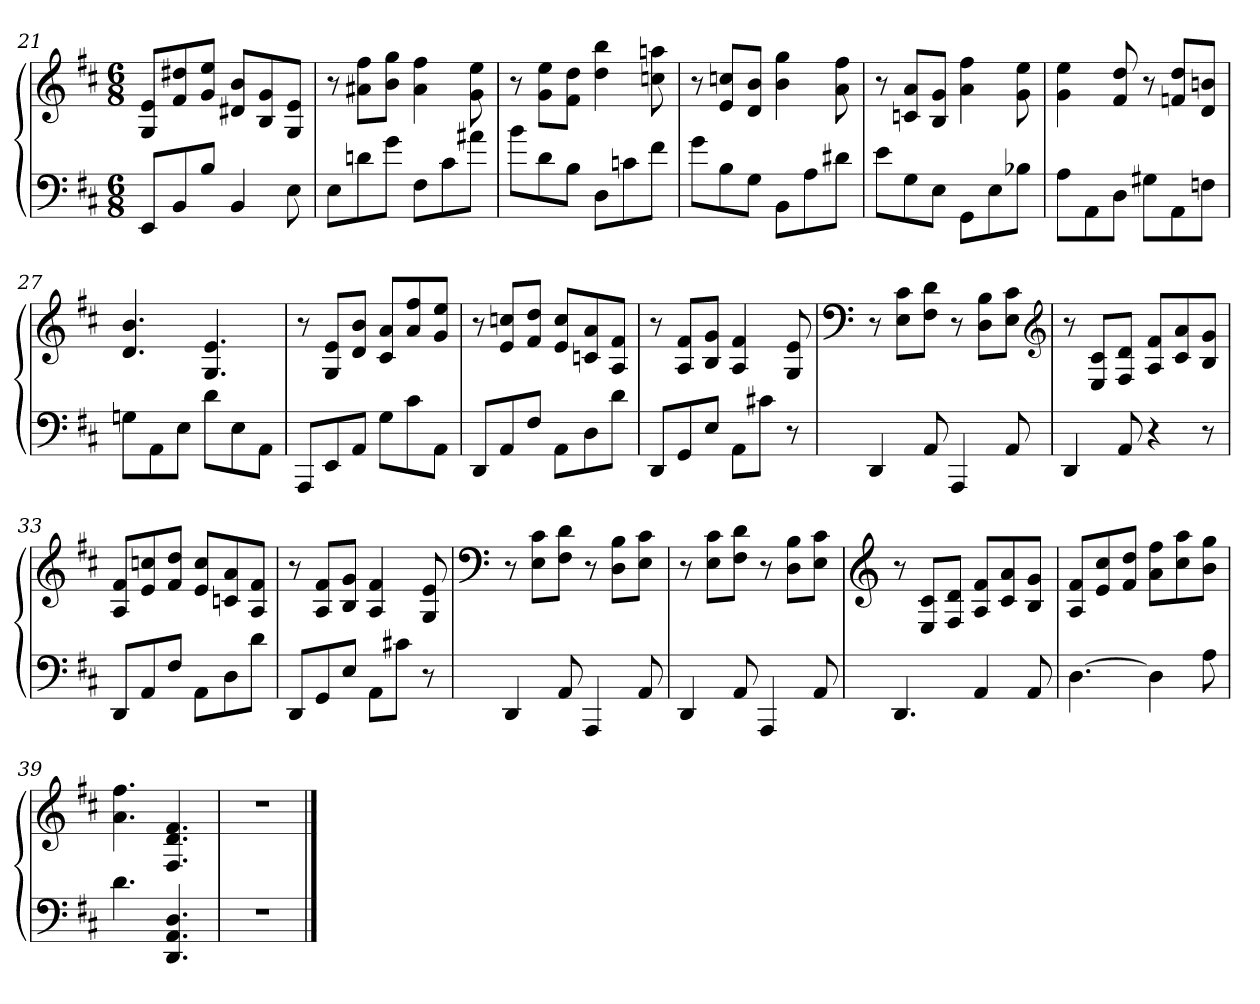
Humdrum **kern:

**kern	**kern
*part1	*part1
*staff2	*staff1
*clefF4	*clefG2
*k[f#c#]	*k[f#c#]
*D:	*D:
*M6/8	*M6/8
=21	=21
8EEL	8G 8eL
8BB	8f# 8dd#X
8BJ	8g 8eeJ
4BB	8d#X 8bL
.	8B 8g
8E	8G 8eJ
=22	=22
8EL	8r
8dn	8a#X 8ff#L
8gJ	8b 8ggJ
8F#L	4a# 4ff#
8c#	.
8a#XJ	8g 8ee
=23	=23
8bL	8r
8d	8g 8eeL
8BJ	8f# 8ddJ
8DL	4dd 4bb
8cn	.
8f#J	8ccn 8aan
=24	=24
8gL	8r
8B	8e 8ccnL
8GJ	8d 8bJ
8BBL	4b 4gg
8A	.
8d#XJ	8a 8ff#
=25	=25
8eL	8r
8G	8cn 8aL
8EJ	8B 8gJ
8GGL	4a 4ff#
8E	.
8B-XJ	8g 8ee
=26	=26
8AL	4g 4ee
8AA	.
8DJ	8f# 8dd
8G#XL	8r
8AA	8fn 8ddL
8FnJ	8d 8bnJ
=27	=27
8GnL	4.d 4.b
8AA	.
8EJ	.
8dL	4.G 4.e
8E	.
8AAJ	.
=28	=28
8AAAL	8r
8EE	8G 8eL
8AAJ	8d 8bJ
8GL	8c# 8aL
8c#	8a 8ff#
8AAJ	8g 8eeJ
=29	=29
8DDL	8r
8AA	8e 8ccnL
8F#J	8f# 8ddJ
8AAL	8e 8ccL
8D	8cn 8a
8dJ	8A 8f#J
=30	=30
8DDL	8r
8GG	8A 8f#L
8EJ	8B 8gJ
8AAL	4A 4f#
8c#XJ	.
8r	8G 8e
=31	=31
*	*clefF4
4DD	8r
.	8E 8c#L
8AA	8F# 8dJ
4AAA	8r
.	8D 8BL
8AA	8E 8c#J
*	*clefG2
=32	=32
4DD	8r
.	8E 8c#L
8AA	8F# 8dJ
4r	8A 8f#L
.	8c# 8a
8r	8B 8gJ
=33	=33
8DDL	8A 8f#L
8AA	8e 8ccn
8F#J	8f# 8ddJ
8AAL	8e 8ccL
8D	8cn 8a
8dJ	8A 8f#J
=34	=34
8DDL	8r
8GG	8A 8f#L
8EJ	8B 8gJ
8AAL	4A 4f#
8c#XJ	.
8r	8G 8e
=35	=35
*	*clefF4
4DD	8r
.	8E 8c#L
8AA	8F# 8dJ
4AAA	8r
.	8D 8BL
8AA	8E 8c#J
=36	=36
4DD	8r
.	8E 8c#L
8AA	8F# 8dJ
4AAA	8r
.	8D 8BL
8AA	8E 8c#J
=37	=37
*	*clefG2
4.DD	8r
.	8E 8c#L
.	8F# 8dJ
4AA	8A 8f#L
.	8c# 8a
8AA	8B 8gJ
=38	=38
[4.D	8A 8f#L
.	8e 8cc#
.	8f# 8ddJ
4D]	8a 8ff#L
.	8cc# 8aa
8A	8b 8ggJ
=39	=39
4.d	4.a 4.ff#
4.DD 4.AA 4.D	4.F# 4.d 4.f#
=40	=40
2.r	2.r
==	==
*-	*-
